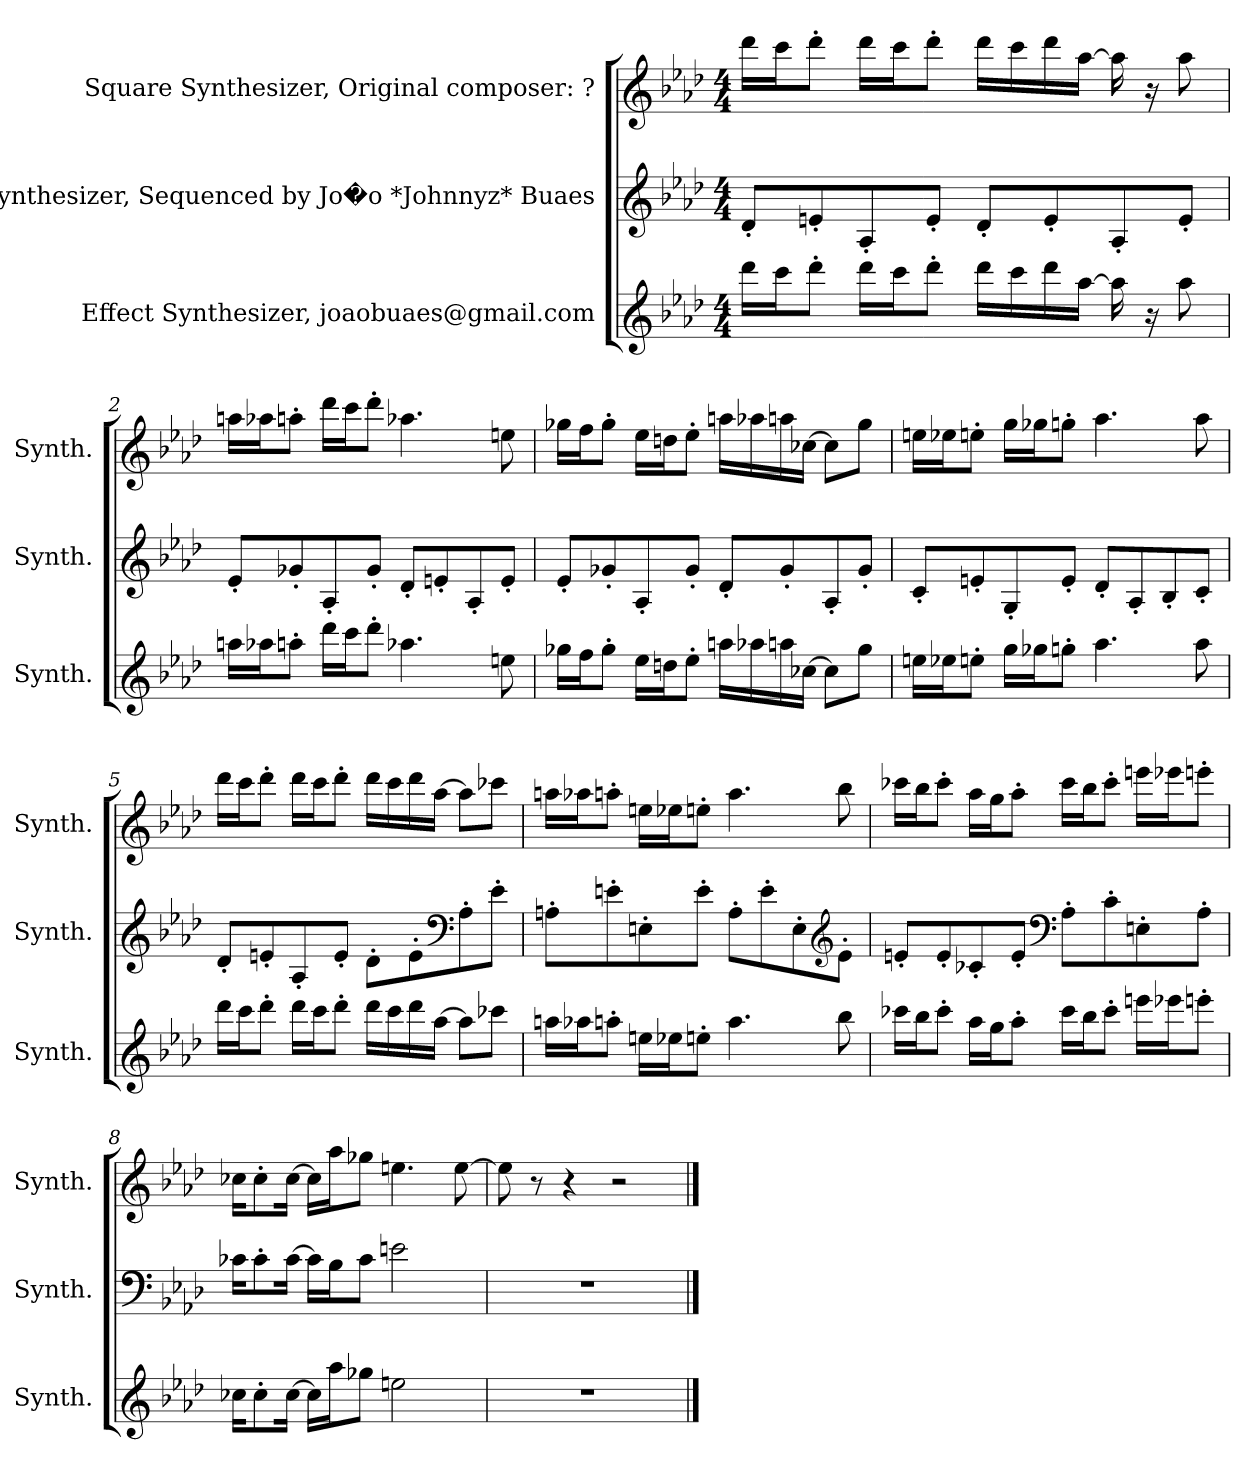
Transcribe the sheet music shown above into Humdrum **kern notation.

**kern	**kern	**kern
*part3	*part2	*part1
*staff3	*staff2	*staff1
*I"Effect Synthesizer, joaobuaes@gmail.com	*I"Square Synthesizer, Sequenced by Jo�o *Johnnyz* Buaes	*I"Square Synthesizer, Original composer: ?
*I'Synth.	*I'Synth.	*I'Synth.
*clefG2	*clefG2	*clefG2
*k[b-e-a-d-]	*k[b-e-a-d-]	*k[b-e-a-d-]
*M4/4	*M4/4	*M4/4
*MM145	*MM145	*MM145
=1	=1	=1
16ddd-\LL	8d-'/L	16ddd-\LL
16ccc\J	.	16ccc\J
8ddd-'\J	8en'/	8ddd-'\J
16ddd-\LL	8A-'/	16ddd-\LL
16ccc\J	.	16ccc\J
8ddd-'\J	8e'/J	8ddd-'\J
16ddd-\LL	8d-'/L	16ddd-\LL
16ccc\	.	16ccc\
16ddd-\	8e'/	16ddd-\
[16aa-\JJ	.	[16aa-\JJ
16aa-\]	8A-'/	16aa-\]
16r	.	16r
8aa-\	8e'/J	8aa-\
!!LO:LB:g=z
=2	=2	=2
16aan\LL	8e-'/L	16aan\LL
16aa-X\J	.	16aa-X\J
8aan'\J	8g-X'/	8aan'\J
16ddd-\LL	8A-'/	16ddd-\LL
16ccc\J	.	16ccc\J
8ddd-'\J	8g-'/J	8ddd-'\J
4.aa-X\	8d-'/L	4.aa-X\
.	8en'/	.
.	8A-'/	.
8een\	8e'/J	8een\
=3	=3	=3
16gg-X\LL	8e-'/L	16gg-X\LL
16ff\J	.	16ff\J
8gg-'\J	8g-X'/	8gg-'\J
16ee-\LL	8A-'/	16ee-\LL
16ddn\J	.	16ddn\J
8ee-'\J	8g-'/J	8ee-'\J
16aan\LL	8d-'/L	16aan\LL
16aa-X\	.	16aa-X\
16aan\	8g-'/	16aan\
[16cc-X\JJ	.	[16cc-X\JJ
8cc-\L]	8A-'/	8cc-\L]
8gg-\J	8g-'/J	8gg-\J
!!LO:LB:g=z
=4	=4	=4
16een\LL	8c'/L	16een\LL
16ee-X\J	.	16ee-X\J
8een'\J	8en'/	8een'\J
16gg\LL	8G'/	16gg\LL
16gg-X\J	.	16gg-X\J
8ggn'\J	8e'/J	8ggn'\J
4.aa-\	8d-'/L	4.aa-\
.	8A-'/	.
.	8B-'/	.
8aa-\	8c'/J	8aa-\
=5	=5	=5
16ddd-\LL	8d-'/L	16ddd-\LL
16ccc\J	.	16ccc\J
8ddd-'\J	8en'/	8ddd-'\J
16ddd-\LL	8A-'/	16ddd-\LL
16ccc\J	.	16ccc\J
8ddd-'\J	8e'/J	8ddd-'\J
16ddd-\LL	8d-'\L	16ddd-\LL
16ccc\	.	16ccc\
16ddd-\	8e'\	16ddd-\
[16aa-\JJ	.	[16aa-\JJ
*	*clefF4	*
8aa-\L]	8A-'\	8aa-\L]
8ccc-X\J	8e'\J	8ccc-X\J
!!LO:LB:g=z
=6	=6	=6
16aan\LL	8An'\L	16aan\LL
16aa-X\J	.	16aa-X\J
8aan'\J	8en'\	8aan'\J
16een\LL	8En'\	16een\LL
16ee-X\J	.	16ee-X\J
8een'\J	8e'\J	8een'\J
4.aa\	8A'\L	4.aa\
.	8e'\	.
.	8E'\	.
*	*clefG2	*
8bb-\	8e'\J	8bb-\
=7	=7	=7
16ccc-X\LL	8en'/L	16ccc-X\LL
16bb-\J	.	16bb-\J
8ccc-'\J	8e'/	8ccc-'\J
16aa-\LL	8c-X'/	16aa-\LL
16gg\J	.	16gg\J
8aa-'\J	8e'/J	8aa-'\J
*	*clefF4	*
16ccc-\LL	8A-'\L	16ccc-\LL
16bb-\J	.	16bb-\J
8ccc-'\J	8c-'\	8ccc-'\J
16eeen\LL	8En'\	16eeen\LL
16eee-X\J	.	16eee-X\J
8eeen'\J	8A-'\J	8eeen'\J
!!LO:PB:g=z
=8	=8	=8
16cc-X\KL	16c-X\KL	16cc-X\KL
8cc-'\	8c-'\	8cc-'\
[16cc-\Jk	[16c-\Jk	[16cc-\Jk
16cc-\LL]	16c-\LL]	16cc-\LL]
16aa-\J	16B-\J	16aa-\J
8gg-X\J	8c-\J	8gg-X\J
2een\	2en\	4.een\
.	.	[8ee\
=9	=9	=9
1r	1r	8ee\]
.	.	8r
.	.	4r
.	.	2r
==	==	==
*-	*-	*-
